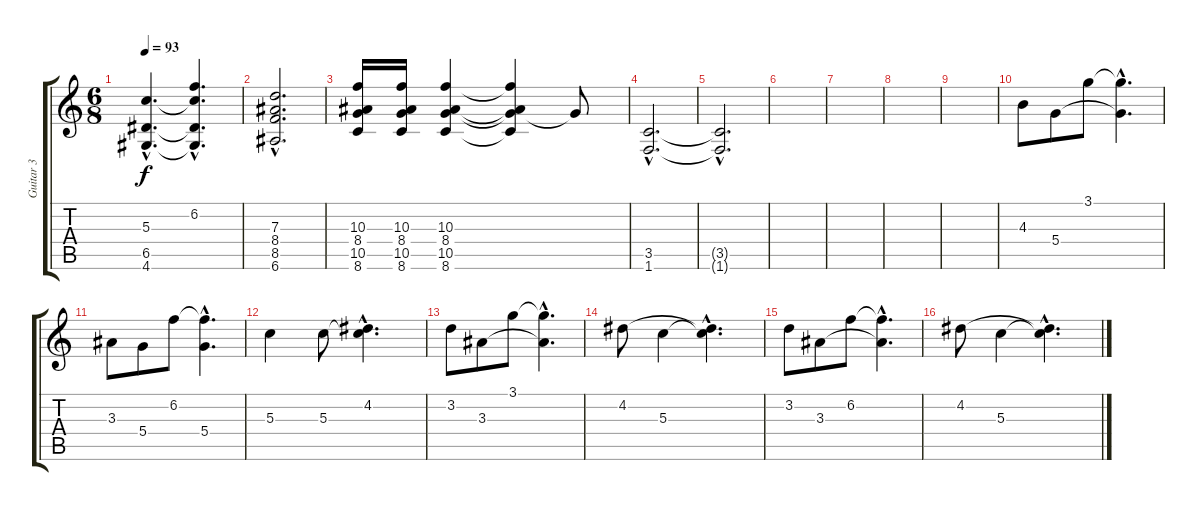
\track ("Guitar 3" "Guitar 3") {instrument electricguitarclean}
\staff {score tabs}
\tuning (E4 B3 G3 D3 A2 E2) {hide}
\ts (6 8)
\tempo 93
\clef g2
\ks c
(5.3{hac} 6.5{hac} 4.6{hac}).4{d dy f} (6.2{hac} 5.3{hac t} 6.5{hac t} 4.6{hac t}).4{d} |
(7.3{hac} 8.4{hac} 8.5{hac} 6.6{hac}).2{d} |
(10.3 8.4 10.5 8.6).16 (10.3 8.4 10.5 8.6).16 (10.3 8.4 10.5 8.6).4 (10.3{t} 8.4{t} 10.5{t} 8.6{t}).4 10.5{t}.8 |
(3.5{hac} 1.6{hac}).2{d} |
(3.5{hac t} 1.6{hac t}).2{d} |
|
|
|
|
4.3.8{instrument electricguitarclean} 5.4.8 3.1.8 (3.1{hac t} 5.4{hac t}).4{d} |
3.3.8 5.4.8 6.2.8 (6.2{hac t} 5.4{hac}).4{d} |
5.3.4 5.3.8 (4.2{hac} 5.3{hac t}).4{d} |
3.2.8 3.3.8 3.1.8 (3.1{hac t} 3.3{hac t}).4{d} |
4.2.8 5.3.4 (4.2{hac t} 5.3{hac t}).4{d} |
3.2.8 3.3.8 6.2.8 (6.2{hac t} 3.3{hac t}).4{d} |
4.2.8 5.3.4 (4.2{hac t} 5.3{hac t}).4{d}
